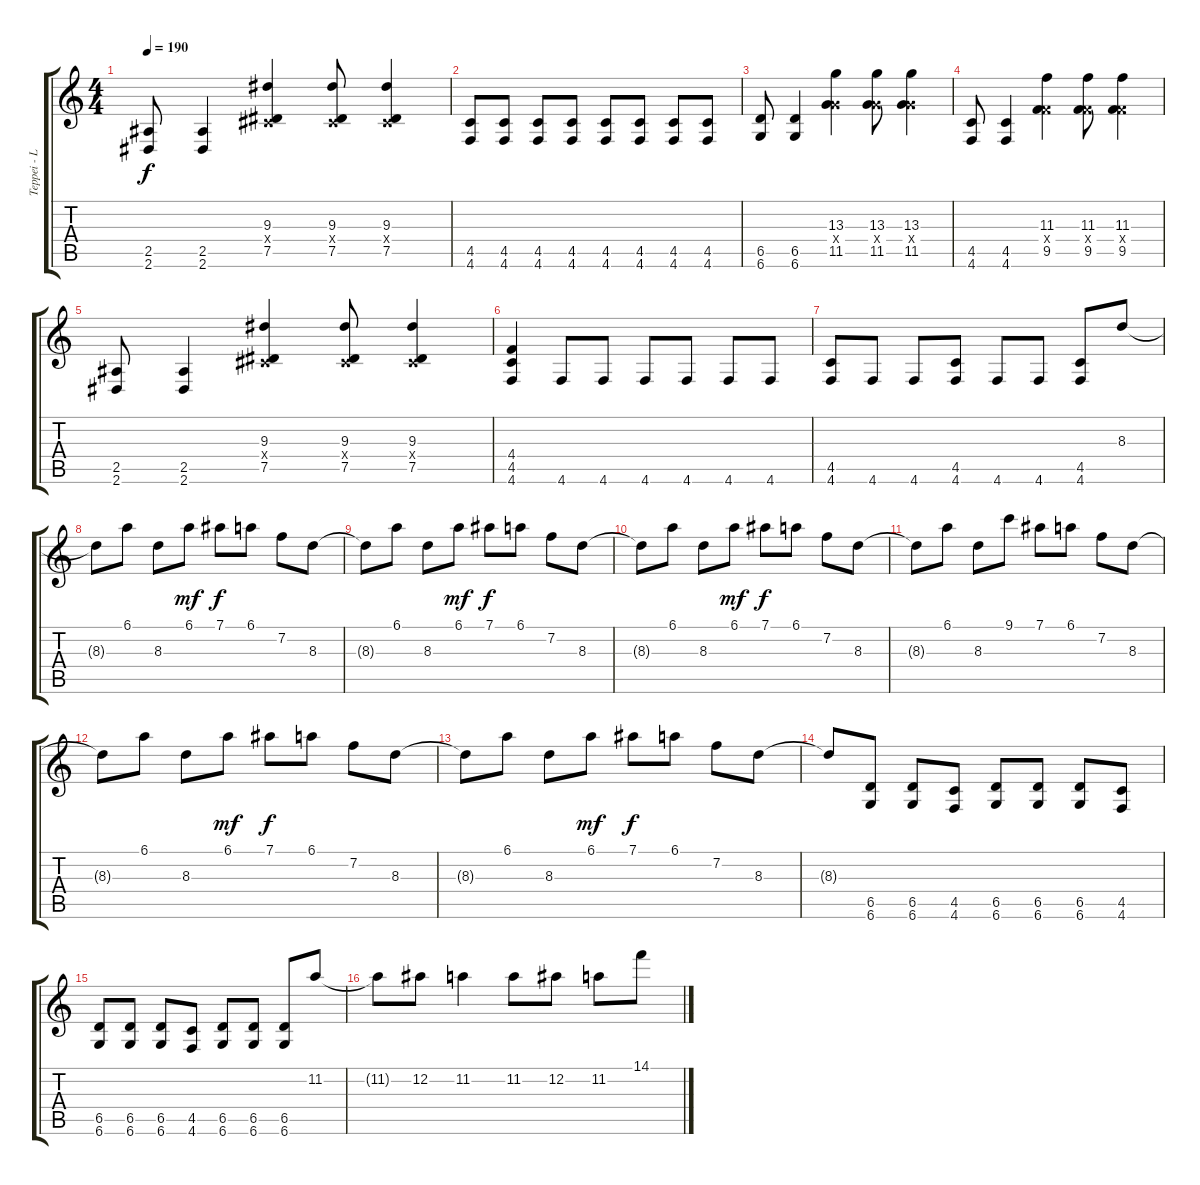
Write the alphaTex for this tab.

\track ("Teppei - Lead" "Teppei - L") {instrument distortionguitar}
\staff {score tabs}
\tuning (Eb4 Bb3 Gb3 Db3 Ab2 Db2) {hide}
\ts (4 4)
\tempo 190
\clef g2
\ks c
(2.5 2.6).8{dy f} (2.5 2.6).4 (9.3 0.4{x} 7.5).4 (9.3 0.4{x} 7.5).8 (9.3 0.4{x} 7.5).4 |
(4.5 4.6).8 (4.5 4.6).8 (4.5 4.6).8 (4.5 4.6).8 (4.5 4.6).8 (4.5 4.6).8 (4.5 4.6).8 (4.5 4.6).8 |
(6.5 6.6).8 (6.5 6.6).4 (13.3 6.4{x} 11.5).4 (13.3 6.4{x} 11.5).8 (13.3 6.4{x} 11.5).4 |
(4.5 4.6).8 (4.5 4.6).4 (11.3 4.4{x} 9.5).4 (11.3 4.4{x} 9.5).8 (11.3 4.4{x} 9.5).4 |
(2.5 2.6).8 (2.5 2.6).4 (9.3 0.4{x} 7.5).4 (9.3 0.4{x} 7.5).8 (9.3 0.4{x} 7.5).4 |
(4.4 4.5 4.6).4 4.6.8 4.6.8 4.6.8 4.6.8 4.6.8 4.6.8 |
(4.5 4.6).8 4.6.8 4.6.8 (4.5 4.6).8 4.6.8 4.6.8 (4.5 4.6).8 8.3.8 |
8.3{t}.8 6.1.8 8.3.8 6.1.8{dy mf} 7.1.8{dy f} 6.1.8 7.2.8 8.3.8 |
8.3{t}.8 6.1.8 8.3.8 6.1.8{dy mf} 7.1.8{dy f} 6.1.8 7.2.8 8.3.8 |
8.3{t}.8 6.1.8 8.3.8 6.1.8{dy mf} 7.1.8{dy f} 6.1.8 7.2.8 8.3.8 |
8.3{t}.8 6.1.8 8.3.8 9.1.8 7.1.8 6.1.8 7.2.8 8.3.8 |
8.3{t}.8 6.1.8 8.3.8 6.1.8{dy mf} 7.1.8{dy f} 6.1.8 7.2.8 8.3.8 |
8.3{t}.8 6.1.8 8.3.8 6.1.8{dy mf} 7.1.8{dy f} 6.1.8 7.2.8 8.3.8 |
8.3{t}.8 (6.5 6.6).8 (6.5 6.6).8 (4.5 4.6).8 (6.5 6.6).8 (6.5 6.6).8 (6.5 6.6).8 (4.5 4.6).8 |
(6.5 6.6).8 (6.5 6.6).8 (6.5 6.6).8 (4.5 4.6).8 (6.5 6.6).8 (6.5 6.6).8 (6.5 6.6).8 11.2.8 |
11.2{t}.8 12.2.8 11.2.4 11.2.8 12.2.8 11.2.8 14.1.8
